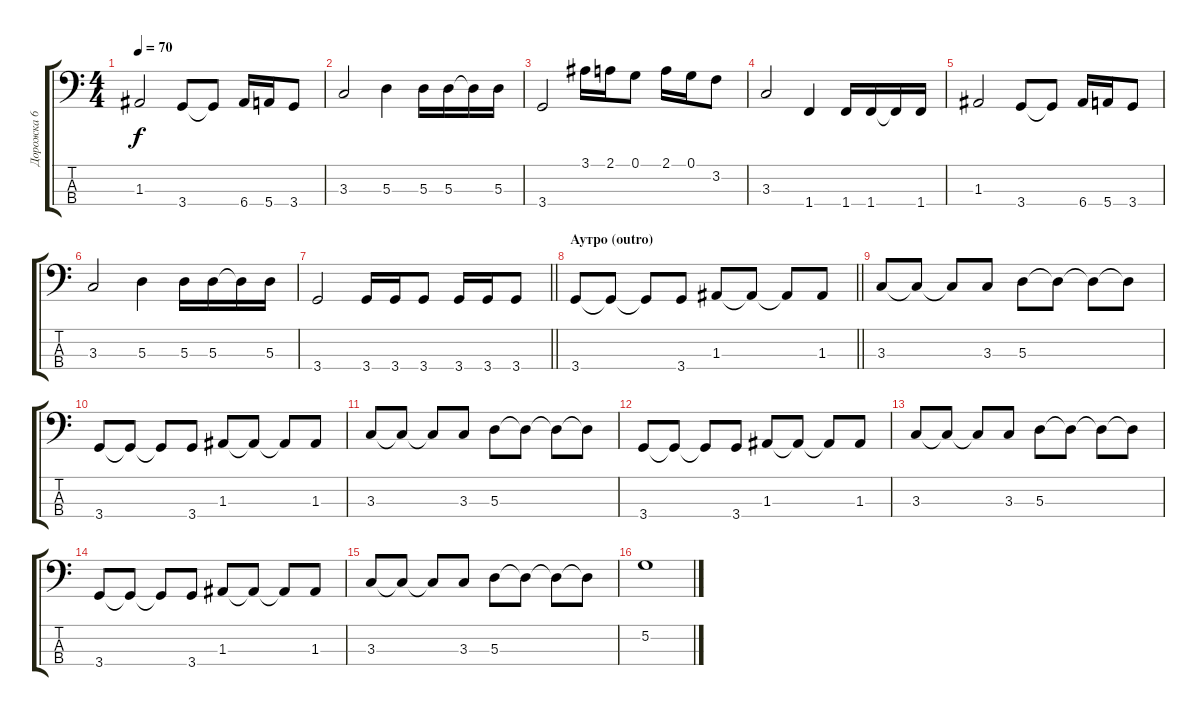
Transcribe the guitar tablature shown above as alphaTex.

\track ("Дорожка 6" "Дорожка 6") {instrument electricbassfinger}
\staff {score tabs}
\tuning (G2 D2 A1 E1) {hide}
\ts (4 4)
\tempo 70
\clef f4
\ks c
1.3.2{dy f} 3.4.8 3.4{t}.8 6.4.16 5.4.16 3.4.8 |
3.3.2 5.3.4 5.3.16 5.3.16 5.3{t}.16 5.3.16 |
3.4.2 3.1.16 2.1.16 0.1.8 2.1.16 0.1.16 3.2.8 |
3.3.2 1.4.4 1.4.16 1.4.16 1.4{t}.16 1.4.16 |
1.3.2 3.4.8 3.4{t}.8 6.4.16 5.4.16 3.4.8 |
3.3.2 5.3.4 5.3.16 5.3.16 5.3{t}.16 5.3.16 |
\barLineRight lightlight
3.4.2 3.4.16 3.4.16 3.4.8 3.4.16 3.4.16 3.4.8 |
\section ("" "Аутро (outro)")
\barLineRight lightlight
3.4.8 3.4{t}.8 3.4{t}.8 3.4.8 1.3.8 1.3{t}.8 1.3{t}.8 1.3.8 |
3.3.8 3.3{t}.8 3.3{t}.8 3.3.8 5.3.8 5.3{t}.8 5.3{t}.8 5.3{t}.8 |
3.4.8 3.4{t}.8 3.4{t}.8 3.4.8 1.3.8 1.3{t}.8 1.3{t}.8 1.3.8 |
3.3.8 3.3{t}.8 3.3{t}.8 3.3.8 5.3.8 5.3{t}.8 5.3{t}.8 5.3{t}.8 |
3.4.8 3.4{t}.8 3.4{t}.8 3.4.8 1.3.8 1.3{t}.8 1.3{t}.8 1.3.8 |
3.3.8 3.3{t}.8 3.3{t}.8 3.3.8 5.3.8 5.3{t}.8 5.3{t}.8 5.3{t}.8 |
3.4.8 3.4{t}.8 3.4{t}.8 3.4.8 1.3.8 1.3{t}.8 1.3{t}.8 1.3.8 |
3.3.8 3.3{t}.8 3.3{t}.8 3.3.8 5.3.8 5.3{t}.8 5.3{t}.8 5.3{t}.8 |
5.2.1
